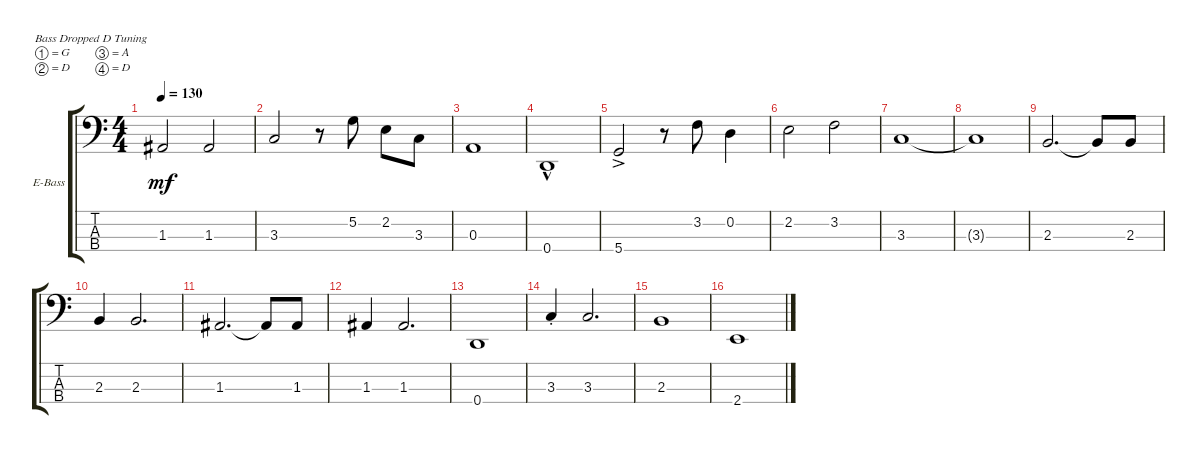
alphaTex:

\defaultSystemsLayout 4
\bracketExtendMode groupsimilarinstruments
\firstSystemTrackNameOrientation horizontal
\otherSystemsTrackNameOrientation horizontal
\track ("Electric Bass" "E-Bass") {instrument electricbassfinger}
\staff {score tabs}
\tuning (G2 D2 A1 D1)
\ts (4 4)
\tempo 130
\clef f4
\scale
0.333333
\ks c
1.3.2{dy mf} 1.3.2 |
\scale
0.333333 3.3.2 r.8 5.2.8 2.2.8 3.3.8 |
\scale
0.333333 0.3.1 |
\scale
0.333333 0.4{hac}.1 |
\scale
0.333333 5.4{ac}.2 r.8 3.2.8 0.2.4 |
\scale
0.333333 2.2.2 3.2.2 |
\scale
0.333333 3.3.1 |
3.3{t}.1 |
2.3.2{d} 2.3{t}.8 2.3.8 |
2.3.4 2.3.2{d} |
1.3.2{d} 1.3{t}.8 1.3.8 |
1.3.4 1.3.2{d} |
0.4.1 |
3.3{st}.4 3.3.2{d} |
2.3.1 |
2.4.1
